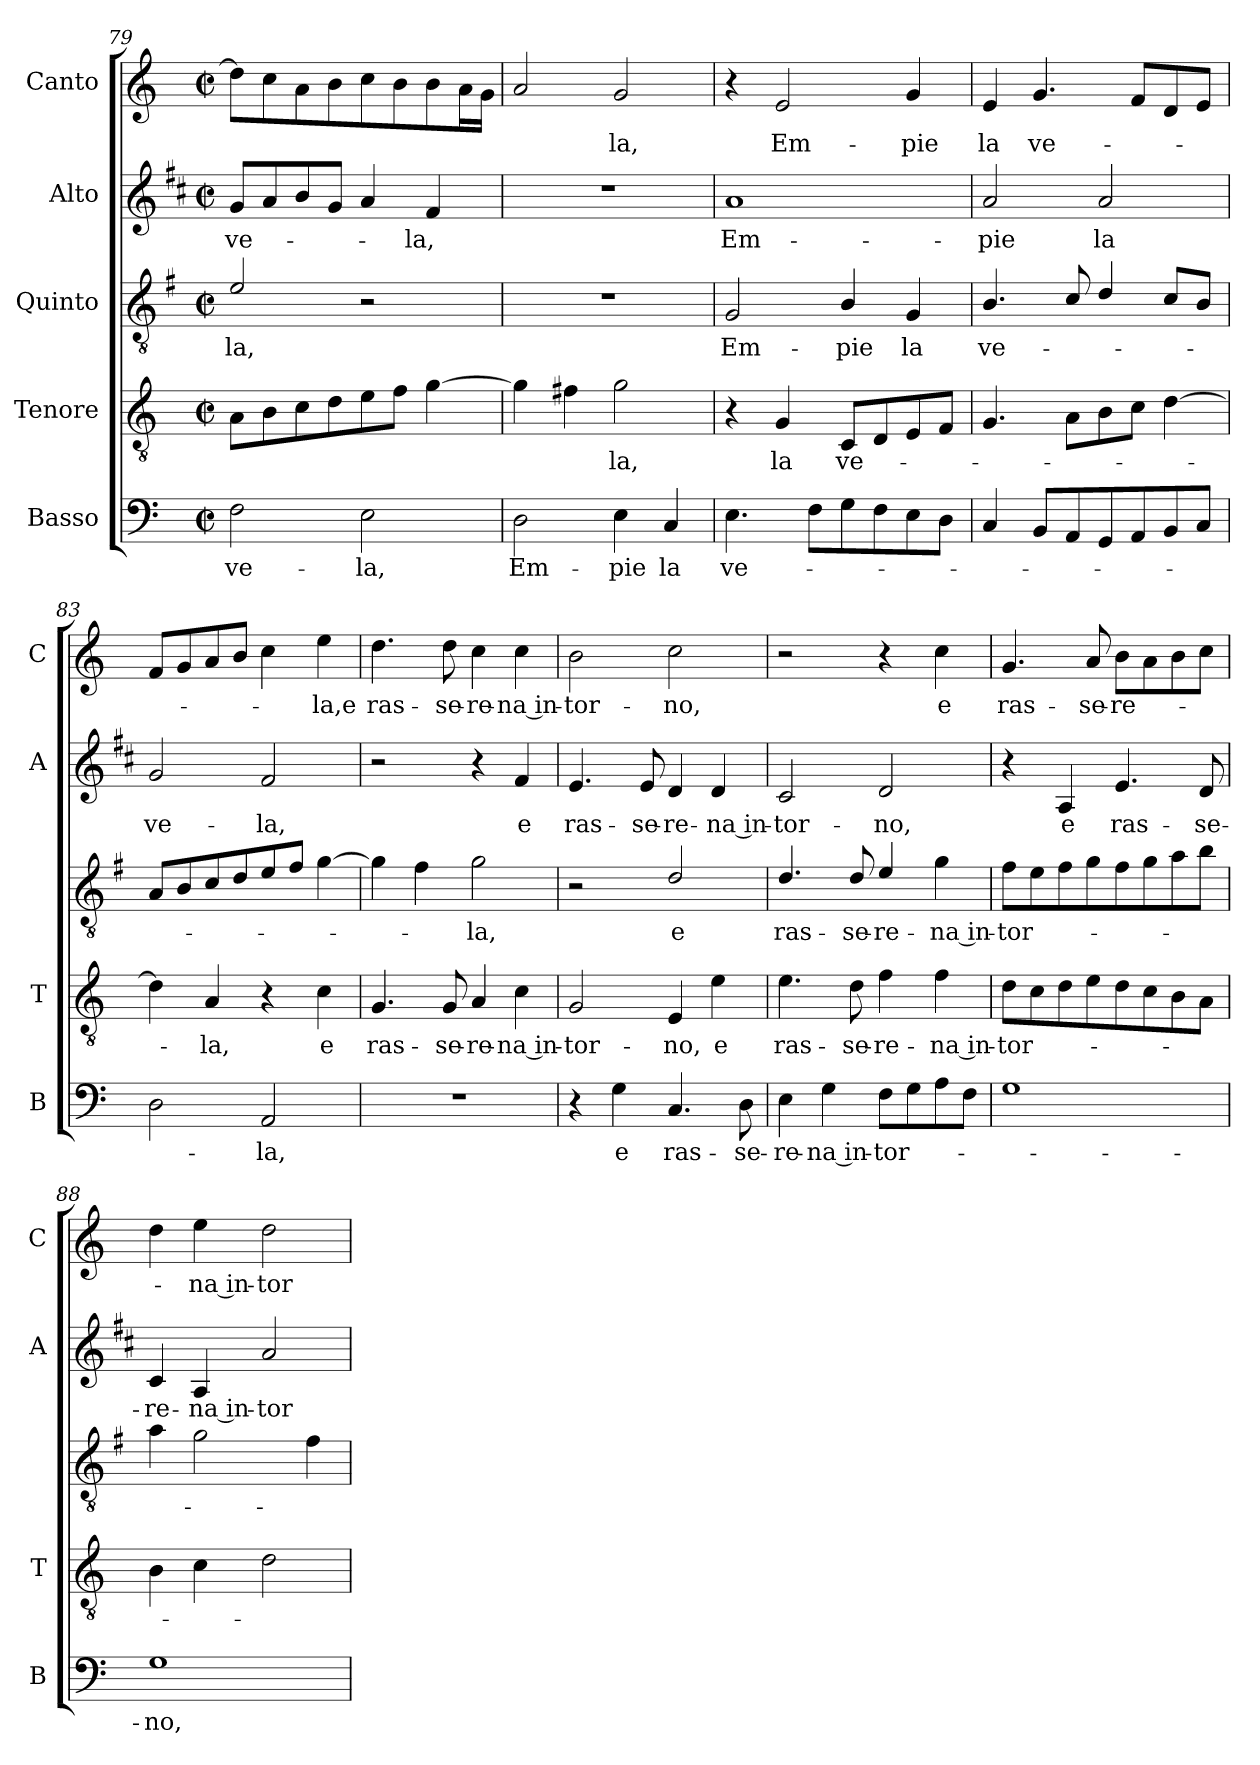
**kern	**text	**kern	**text	**kern	**text	**kern	**text	**kern	**text
*part5	*part5	*part4	*part4	*part3	*part3	*part2	*part2	*part1	*part1
*staff5	*staff5	*staff4	*staff4	*staff3	*staff3	*staff2	*staff2	*staff1	*staff1
*I"Basso	*	*I"Tenore	*	*I"Quinto	*	*I"Alto	*	*I"Canto	*
*I'B	*	*I'T	*	*	*	*I'A	*	*I'C	*
*clefF4	*	*clefGv2	*	*clefGv2	*	*clefG2	*	*clefG2	*
*	*	*	*	*ITrd4c7	*	*ITrd1c2	*	*	*
*k[]	*	*k[]	*	*k[]	*	*k[]	*	*k[]	*
*C:	*	*C:	*	*C:	*	*C:	*	*C:	*
*M2/2	*	*M2/2	*	*M2/2	*	*M2/2	*	*M2/2	*
*met(c|)	*	*met(c|)	*	*met(c|)	*	*met(c|)	*	*met(c|)	*
=79	=79	=79	=79	=79	=79	=79	=79	=79	=79
!	!LO:LY:b	!	!	!	!LO:LY:b	!	!LO:LY:b	!	!
2F\	ve-	8A\L	.	2A/	-la,	8f/L	ve-	8dd\L]	.
.	.	8B\	.	.	.	8g/	.	8cc\	.
.	.	8c\	.	.	.	8a/	.	8a\	.
.	.	8d\	.	.	.	8f/J	.	8b\	.
!	!LO:LY:b	!	!	!	!	!	!	!	!
2E\	-la,	8e\	.	2r	.	4g/	.	8cc\	.
.	.	8f\J	.	.	.	.	.	8b\	.
!	!	!	!	!	!	!	!LO:LY:b	!	!
.	.	[4g\	.	.	.	4e/	-la,	8b\	.
.	.	.	.	.	.	.	.	16a\L	.
.	.	.	.	.	.	.	.	16g\JJ	.
=80	=80	=80	=80	=80	=80	=80	=80	=80	=80
!	!LO:LY:b	!	!	!	!	!	!	!	!
2D\	Em-	4g\]	.	1r	.	1r	.	2a/	.
.	.	4f#X\	.	.	.	.	.	.	.
!	!LO:LY:b	!	!LO:LY:b	!	!	!	!	!	!LO:LY:b
4E\	-pie	2g\	-la,	.	.	.	.	2g/	-la,
!	!LO:LY:b	!	!	!	!	!	!	!	!
4C/	la	.	.	.	.	.	.	.	.
=81	=81	=81	=81	=81	=81	=81	=81	=81	=81
!	!LO:LY:b	!	!	!	!LO:LY:b	!	!LO:LY:b	!	!
4.E\	ve-	4r	.	2C/	Em-	1g	Em-	4r	.
!	!	!	!LO:LY:b	!	!	!	!	!	!LO:LY:b
.	.	4G/	la	.	.	.	.	2e/	Em-
8F\L	.	.	.	.	.	.	.	.	.
!	!	!	!LO:LY:b	!	!LO:LY:b	!	!	!	!
8G\	.	8C/L	ve-	4E/	-pie	.	.	.	.
8F\	.	8D/	.	.	.	.	.	.	.
!	!	!	!	!	!LO:LY:b	!	!	!	!LO:LY:b
8E\	.	8E/	.	4C/	la	.	.	4g/	-pie
8D\J	.	8F/J	.	.	.	.	.	.	.
=82	=82	=82	=82	=82	=82	=82	=82	=82	=82
!	!	!	!	!	!LO:LY:b	!	!LO:LY:b	!	!LO:LY:b
4C/	.	4.G/	.	4.E/	ve-	2g/	-pie	4e/	la
!	!	!	!	!	!	!	!	!	!LO:LY:b
8BB/L	.	.	.	.	.	.	.	4.g/	ve-
8AA/	.	8A\L	.	8F/	.	.	.	.	.
!	!	!	!	!	!	!	!LO:LY:b	!	!
8GG/	.	8B\	.	4G/	.	2g/	la	.	.
8AA/	.	8c\J	.	.	.	.	.	8f/L	.
8BB/	.	[4d\	.	8F/L	.	.	.	8d/	.
8C/J	.	.	.	8E/J	.	.	.	8e/J	.
=83	=83	=83	=83	=83	=83	=83	=83	=83	=83
!	!	!	!	!	!	!	!LO:LY:b	!	!
2D\	.	4d\]	.	8D/L	.	2f/	ve-	8f/L	.
.	.	.	.	8E/	.	.	.	8g/	.
!	!	!	!LO:LY:b	!	!	!	!	!	!
.	.	4A/	-la,	8F/	.	.	.	8a/	.
.	.	.	.	8G/	.	.	.	8b/J	.
!	!LO:LY:b	!	!	!	!	!	!LO:LY:b	!	!
2AA/	-la,	4r	.	8A/	.	2e/	-la,	4cc\	.
.	.	.	.	8B/J	.	.	.	.	.
!	!	!	!LO:LY:b	!	!	!	!	!	!LO:LY:b
.	.	4c\	e	[4c\	.	.	.	4ee\	-la,e
=84	=84	=84	=84	=84	=84	=84	=84	=84	=84
!	!	!	!LO:LY:b	!	!	!	!	!	!LO:LY:b
1r	.	4.G/	ras-	4c\]	.	2r	.	4.dd\	ras-
.	.	.	.	4B\	.	.	.	.	.
!	!	!	!LO:LY:b	!	!	!	!	!	!LO:LY:b
.	.	8G/	-se-	.	.	.	.	8dd\	-se-
!	!	!	!LO:LY:b	!	!LO:LY:b	!	!	!	!LO:LY:b
.	.	4A/	-re-	2c\	-la,	4r	.	4cc\	-re-
!	!	!	!LO:LY:b	!	!	!	!LO:LY:b	!	!LO:LY:b
.	.	4c\	-na in-	.	.	4e/	e	4cc\	-na in-
!!LO:PB:g=z
=85	=85	=85	=85	=85	=85	=85	=85	=85	=85
!	!	!	!LO:LY:b	!	!	!	!LO:LY:b	!	!LO:LY:b
4r	.	2G/	-tor-	2r	.	4.d/	ras-	2b\	-tor-
!	!LO:LY:b	!	!	!	!	!	!	!	!
4G\	e	.	.	.	.	.	.	.	.
!	!	!	!	!	!	!	!LO:LY:b	!	!
.	.	.	.	.	.	8d/	-se-	.	.
!	!LO:LY:b	!	!LO:LY:b	!	!LO:LY:b	!	!LO:LY:b	!	!LO:LY:b
4.C/	ras-	4E/	-no,	2G/	e	4c/	-re-	2cc\	-no,
!	!	!	!LO:LY:b	!	!	!	!LO:LY:b	!	!
.	.	4e\	e	.	.	4c/	-na in-	.	.
!	!LO:LY:b	!	!	!	!	!	!	!	!
8D\	-se-	.	.	.	.	.	.	.	.
=86	=86	=86	=86	=86	=86	=86	=86	=86	=86
!	!LO:LY:b	!	!LO:LY:b	!	!LO:LY:b	!	!LO:LY:b	!	!
4E\	-re-	4.e\	ras-	4.G/	ras-	2B/	-tor-	2r	.
!	!LO:LY:b	!	!	!	!	!	!	!	!
4G\	-na in-	.	.	.	.	.	.	.	.
!	!	!	!LO:LY:b	!	!LO:LY:b	!	!	!	!
.	.	8d\	-se-	8G/	-se-	.	.	.	.
!	!LO:LY:b	!	!LO:LY:b	!	!LO:LY:b	!	!LO:LY:b	!	!
8F\L	-tor-	4f\	-re-	4A/	-re-	2c/	-no,	4r	.
8G\	.	.	.	.	.	.	.	.	.
!	!	!	!LO:LY:b	!	!LO:LY:b	!	!	!	!LO:LY:b
8A\	.	4f\	-na in-	4c\	-na in-	.	.	4cc\	e
8F\J	.	.	.	.	.	.	.	.	.
=87	=87	=87	=87	=87	=87	=87	=87	=87	=87
!	!	!	!LO:LY:b	!	!LO:LY:b	!	!	!	!LO:LY:b
1G	.	8d\L	-tor-	8B\L	-tor-	4r	.	4.g/	ras-
.	.	8c\	.	8A\	.	.	.	.	.
!	!	!	!	!	!	!	!LO:LY:b	!	!
.	.	8d\	.	8B\	.	4G/	e	.	.
!	!	!	!	!	!	!	!	!	!LO:LY:b
.	.	8e\	.	8c\	.	.	.	8a/	-se-
!	!	!	!	!	!	!	!LO:LY:b	!	!LO:LY:b
.	.	8d\	.	8B\	.	4.d/	ras-	8b\L	-re-
.	.	8c\	.	8c\	.	.	.	8a\	.
.	.	8B\	.	8d\	.	.	.	8b\	.
!	!	!	!	!	!	!	!LO:LY:b	!	!
.	.	8A\J	.	8e\J	.	8c/	-se-	8cc\J	.
=88	=88	=88	=88	=88	=88	=88	=88	=88	=88
!	!LO:LY:b	!	!	!	!	!	!LO:LY:b	!	!
1G	-no,	4B\	.	4d\	.	4B/	-re-	4dd\	.
!	!	!	!	!	!	!	!LO:LY:b	!	!LO:LY:b
.	.	4c\	.	2c\	.	4G/	-na in-	4ee\	-na in-
!	!	!	!	!	!	!	!LO:LY:b	!	!LO:LY:b
.	.	2d\	.	.	.	2g/	-tor-	2dd\	-tor-
.	.	.	.	4B\	.	.	.	.	.
=	=	=	=	=	=	=	=	=	=
*-	*-	*-	*-	*-	*-	*-	*-	*-	*-
